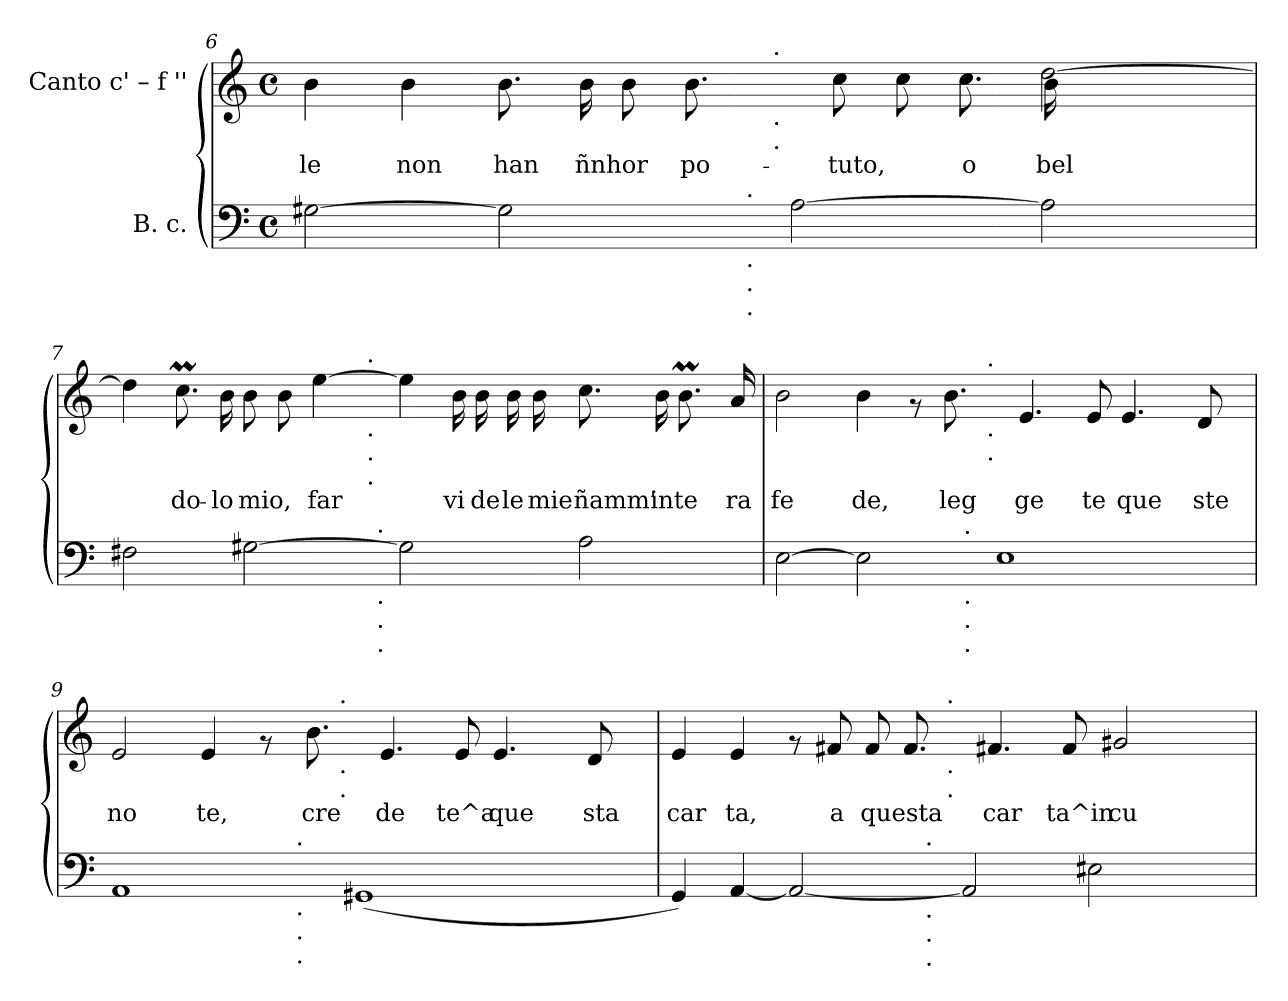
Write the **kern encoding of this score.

**kern	**kern	**text
*part2	*part1	*part1
*staff2	*staff1	*staff1
*I"B. c.	*I"Canto  c' – f ''	*
*clefF4	*clefG2	*
*k[]	*k[]	*
*C:	*C:	*
*M4/4	*M4/4	*
*met(c)	*met(c)	*
=6	=6	=6
!	!	!LO:LY:b:cj
*^	*^	*
*	*	*	*^	*
[>2G#X\	2ryy	4b\	1.ryy	2ryy	-le
!	!	!	!	!	!LO:LY:b:cj
.	.	4b\	.	.	non
!	!	!	!	!	!LO:LY:b:cj
2G#\]	4ryy	8.b\	.	4ryy	han
!	!	!	!	!	!LO:LY:b:cj
.	.	16b\	.	.	ñnhor
!	!	!	!	!	!LO:LY:b:cj
.	8ryy	8b\	.	8...ryy	.
!	!	!	!	!	!LO:LY:b:cj
.	16ryy	8.b\	.	.	po-
.	64ryy	.	.	.	.
!	!LO:TX:a:t=.	!	!	!	!
!	!LO:TX:b:t=.	!	!	!	!
!	!LO:TX:b:t=.	!	!	!	!
!	!LO:TX:b:t=.	!	!	!	!
.	1ryy	.	.	.	.
!	!	!	!	!LO:TX:a:t=.	!
!	!	!	!	!LO:TX:b:t=.	!
!	!	!	!	!LO:TX:b:t=.	!
.	.	.	.	1ryy	.
[>2A\	.	.	.	.	.
!	!	!	!	!	!LO:LY:b:cj
.	.	8cc\	.	.	-tuto,
!	!	!	!	!	!LO:LY:b:cj
.	.	8cc\	.	.	.
!	!	!	!	!	!LO:LY:b:cj
.	.	8.cc\	.	.	o
!	!	!	!	!	!LO:LY:b:cj
2A\]	.	[>2dd\	16b\	.	bel
.	.	.	4..ryy	.	.
.	32.ryy	.	.	.	.
.	.	.	.	64ryy	.
=7	=7	=7	=7	=7	=7
!	!	!	!	!	!LO:LY:b:cj
*	*	*	*v	*v	*
2F#X\	2...ryy	4dd\]	2ryy	-
!	!	!	!	!LO:LY:b:cj
.	.	8.ccM\	.	-do-
!	!	!	!	!LO:LY:b:cj
.	.	16b\	.	-lo
!	!	!	!	!LO:LY:b:cj
[>2G#X\	.	8b\	4ryy	mio,
!	!	!	!	!LO:LY:b:cj
.	.	8b\	.	.
!	!	!	!	!LO:LY:b:cj
.	.	[>4ee\	8ryy	far-
.	.	.	32.ryy	.
!	!	!	!LO:TX:a:t=.	!
!	!	!	!LO:TX:b:t=.	!
!	!	!	!LO:TX:b:t=.	!
!	!	!	!LO:TX:b:t=.	!
.	.	.	1ryy	.
!	!LO:TX:a:t=.	!	!	!
!	!LO:TX:b:t=.	!	!	!
!	!LO:TX:b:t=.	!	!	!
!	!LO:TX:b:t=.	!	!	!
.	1ryy	.	.	.
!	!	!	!	!LO:LY:b:cj
2G#\]	.	4ee\]	.	--
!	!	!	!	!LO:LY:b:cj
.	.	16b\	.	-vi
!	!	!	!	!LO:LY:b:cj
.	.	16b\	.	de
!	!	!	!	!LO:LY:b:cj
.	.	16b\	.	le
!	!	!	!	!LO:LY:b:cj
.	.	16b\	.	mie
!	!	!	!	!LO:LY:b:cj
2A\	.	8.cc\	.	ñamm'
!	!	!	!	!LO:LY:b:cj
.	.	16b\	.	inte-
!	!	!	!	!LO:LY:b:cj
.	.	8.bm\	.	--
.	.	.	16ryy	.
!	!	!	!	!LO:LY:b:cj
.	16ryy	16a/	.	-ra
.	.	.	64ryy	.
!!LO:LB:g=z	!!
=8	=8	=8	=8	=8
!	!	!	!	!LO:LY:b:cj
[>2E\	2ryy	2b\	2ryy	fe
!	!	!	!	!LO:LY:b:cj
2E\]	4ryy	4b\	4ryy	de,
.	8ryy	8rf	8...ryy	.
!	!	!	!	!LO:LY:b:cj
.	32.ryy	8.b\	.	leg
!	!LO:TX:a:t=.	!	!	!
!	!LO:TX:b:t=.	!	!	!
!	!LO:TX:b:t=.	!	!	!
!	!LO:TX:b:t=.	!	!	!
.	1ryy	.	.	.
!	!	!	!LO:TX:a:t=.	!
!	!	!	!LO:TX:b:t=.	!
!	!	!	!LO:TX:b:t=.	!
.	.	.	1ryy	.
1E	.	.	.	.
!	!	!	!	!LO:LY:b:cj
.	.	4.e/	.	ge
!	!	!	!	!LO:LY:b:cj
.	.	8e/	.	te
!	!	!	!	!LO:LY:b:cj
.	.	4.e/	.	que
.	8ryy	.	.	.
!	!	!	!	!LO:LY:b:cj
.	.	8d/	.	ste
.	.	.	16ryy	.
16ryy	.	.	.	.
.	64ryy	.	64ryy	.
=9	=9	=9	=9	=9
!	!	!	!	!LO:LY:b:cj
1AA	2ryy	2e/	2ryy	no
!	!	!	!	!LO:LY:b:cj
.	4ryy	4e/	4...ryy	te,
.	16..ryy	8rf	.	.
!	!LO:TX:a:t=.	!	!	!
!	!LO:TX:b:t=.	!	!	!
!	!LO:TX:b:t=.	!	!	!
!	!LO:TX:b:t=.	!	!	!
.	1ryy	.	.	.
!	!	!	!	!LO:LY:b:cj
.	.	8.b\	.	cre
!	!	!	!LO:TX:a:t=.	!
!	!	!	!LO:TX:b:t=.	!
!	!	!	!LO:TX:b:t=.	!
.	.	.	1ryy	.
(<1GG#X	.	.	.	.
!	!	!	!	!LO:LY:b:cj
.	.	4.e/	.	de
!	!	!	!	!LO:LY:b:cj
.	.	8e/	.	te^a
!	!	!	!	!LO:LY:b:cj
.	.	4.e/	.	que
.	8ryy	.	.	.
!	!	!	!	!LO:LY:b:cj
.	.	8d/	.	sta
.	.	.	16.ryy	.
.	16ryy	.	.	.
16ryy	.	.	.	.
.	64ryy	.	.	.
=10	=10	=10	=10	=10
!	!	!	!	!LO:LY:b:cj
4GG/)	2ryy	4e/	2ryy	car
!	!	!	!	!LO:LY:b:cj
[<4AA/	.	4e/	.	ta,
2AA/_<	4ryy	8rf	4...ryy	.
!	!	!	!	!LO:LY:b:cj
.	.	8f#X/	.	a
!	!	!	!	!LO:LY:b:cj
.	8ryy	8f#/	.	questa
!	!	!	!	!LO:LY:b:cj
.	32.ryy	8.f#/	.	.
!	!LO:TX:a:t=.	!	!	!
!	!LO:TX:b:t=.	!	!	!
!	!LO:TX:b:t=.	!	!	!
!	!LO:TX:b:t=.	!	!	!
.	1ryy	.	.	.
!	!	!	!LO:TX:a:t=.	!
!	!	!	!LO:TX:b:t=.	!
!	!	!	!LO:TX:b:t=.	!
.	.	.	1ryy	.
2AA/]	.	.	.	.
!	!	!	!	!LO:LY:b:cj
.	.	4.f#X/	.	car
!	!	!	!	!LO:LY:b:cj
.	.	8f#/	.	ta^in
2E#\	.	.	.	.
!	!	!	!	!LO:LY:b:cj
.	.	2g#X/	.	cu
.	8ryy	.	.	.
.	.	.	16.ryy	.
16ryy	.	.	.	.
.	64ryy	.	.	.
*v	*v	*	*	*
*	*v	*v	*
=	=	=
*-	*-	*-
